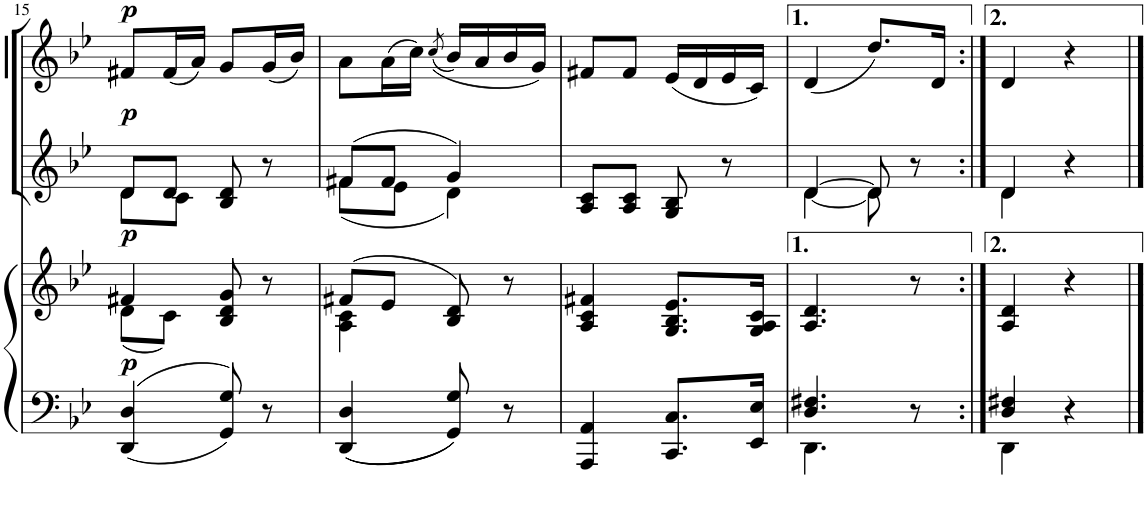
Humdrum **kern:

**kern	**kern	**dynam	**kern	**dynam	**kern	**dynam
*part3	*part3	*part3	*part2	*part2	*part1	*part1
*staff4	*staff3	*staff3/4	*staff2	*staff2	*staff1	*staff1
*I"Klavier	*	*	*I"Stimme 2	*	*I"Stimme 1	*
!!LO:PB:g=z
*clefF4	*clefG2	*	*clefG2	*	*clefG2	*
*k[b-e-]	*k[b-e-]	*	*k[b-e-]	*	*k[b-e-]	*
*M2/4	*M2/4	*	*M2/4	*	*M2/4	*
=15	=15	=15	=15	=15	=15	=15
*^	*^	*	*^	*	*	*
!	!	!	!	!LO:DY:b	!	!	!LO:DY:b	!	!LO:DY:b
!	!	!	!	!	!	!	!	!	!LO:DY:n=1:a
4D/	(4DD/	4f#X/	(8d\L	p	8d/L	8d\L	p	8f#X/L	p p
.	.	.	8c\J)	.	8d/J	8c\J	.	(16f#/L	.
.	.	.	.	.	.	.	.	16a/JJ)	.
8GG/ 8G/	4ryy	8B-/ 8d/ 8g/	4ryy	.	8B-/ 8d/	4ryy	.	8g/L	.
8r	.	8r	.	.	8r	.	.	(16g/L	.
.	.	.	.	.	.	.	.	16b-/JJ)	.
*v	*v	*	*	*	*	*	*	*	*
=16	=16	=16	=16	=16	=16	=16	=16	=16
4DD/ 4D/	8f#X/L	4A\ 4c\	.	(8f#X/L	(8f#\L	.	8a\L	.
.	8e-/J	.	.	8f#/J	8e-\J	.	(16a\L	.
.	.	.	.	.	.	.	16cc\JJ)	.
.	.	.	.	.	.	.	((8qcc/	.
8GG/ 8G/	8B-/ 8d/)	4ryy	.	4g/)	4d\)	.	16b-/LL)	.
.	.	.	.	.	.	.	16a/	.
8r	8r	.	.	.	.	.	16b-/	.
.	.	.	.	.	.	.	16g/JJ)	.
*	*v	*v	*	*	*	*	*	*
*	*	*	*v	*v	*	*	*
=17	=17	=17	=17	=17	=17	=17
4AAA/ 4AA/	4A/ 4c/ 4f#X/	.	8A/ 8c/L	.	8f#X/L	.
.	.	.	8A/ 8c/J	.	8f#/J	.
8.CC/ 8.C/L	8.G/ 8.B-/ 8.e-/L	.	8G/ 8B-/	.	(16e-/LL	.
.	.	.	.	.	16d/	.
.	.	.	8r	.	16e-/	.
16EE-/ 16E-/Jk	16G/ 16A/ 16c/Jk	.	.	.	16c/JJ)	.
=18	=18	=18	=18	=18	=18	=18
*^	*	*	*^	*	*	*
4.D/ 4.F#X/	4.DD\	4.A/ 4.d/	.	[4d/	[4d\	.	(4d/	.
.	.	.	.	8d/]	8d\]	.	8.dd/L)	.
8r	8ryy	8r	.	8r	8ryy	.	.	.
.	.	.	.	.	.	.	16d/Jk	.
=19:|!	=19:|!	=19:|!	=19:|!	=19:|!	=19:|!	=19:|!	=19:|!	=19:|!
4D/ 4F#X/	4DD\	4A/ 4d/	.	4d/	4d\	.	4d/	.
4r	4ryy	4r	.	4r	4ryy	.	4r	.
*v	*v	*	*	*v	*v	*	*	*
==	==	==	==	==	==	==
*-	*-	*-	*-	*-	*-	*-
